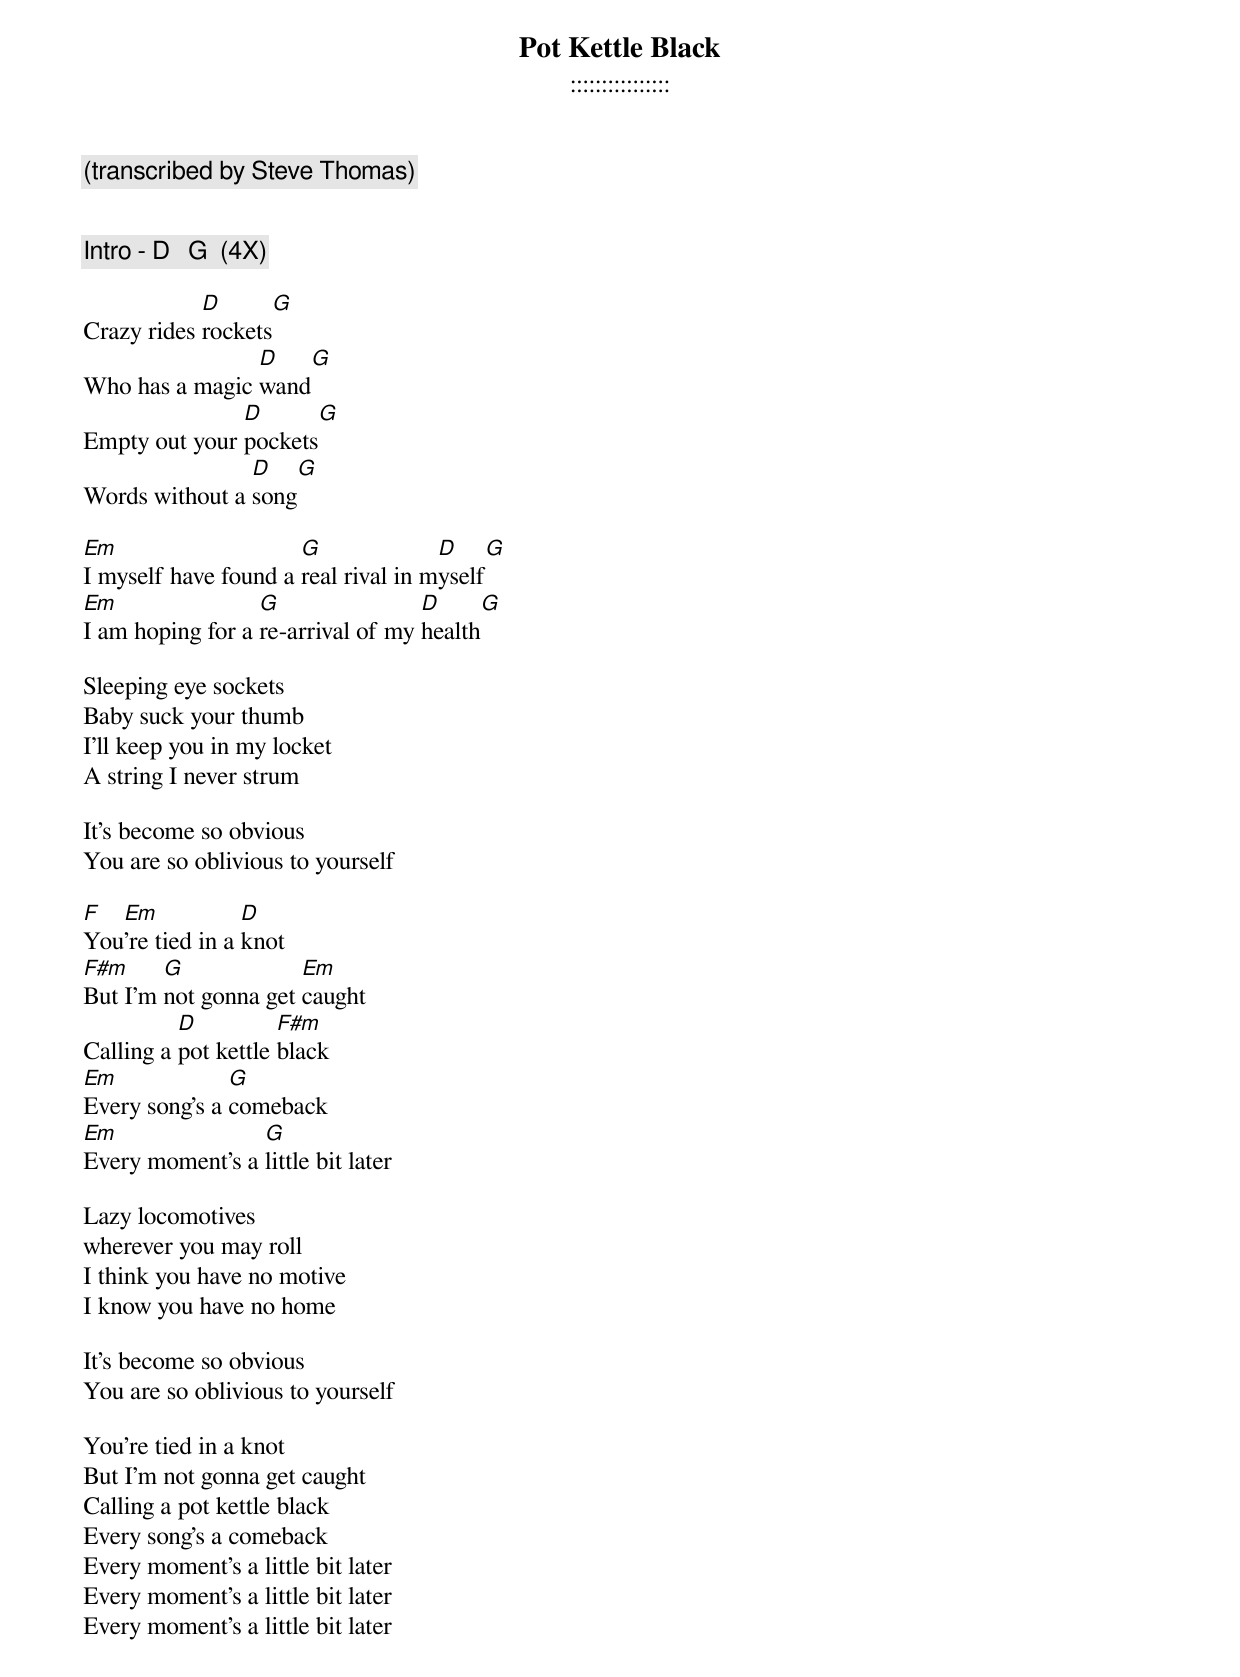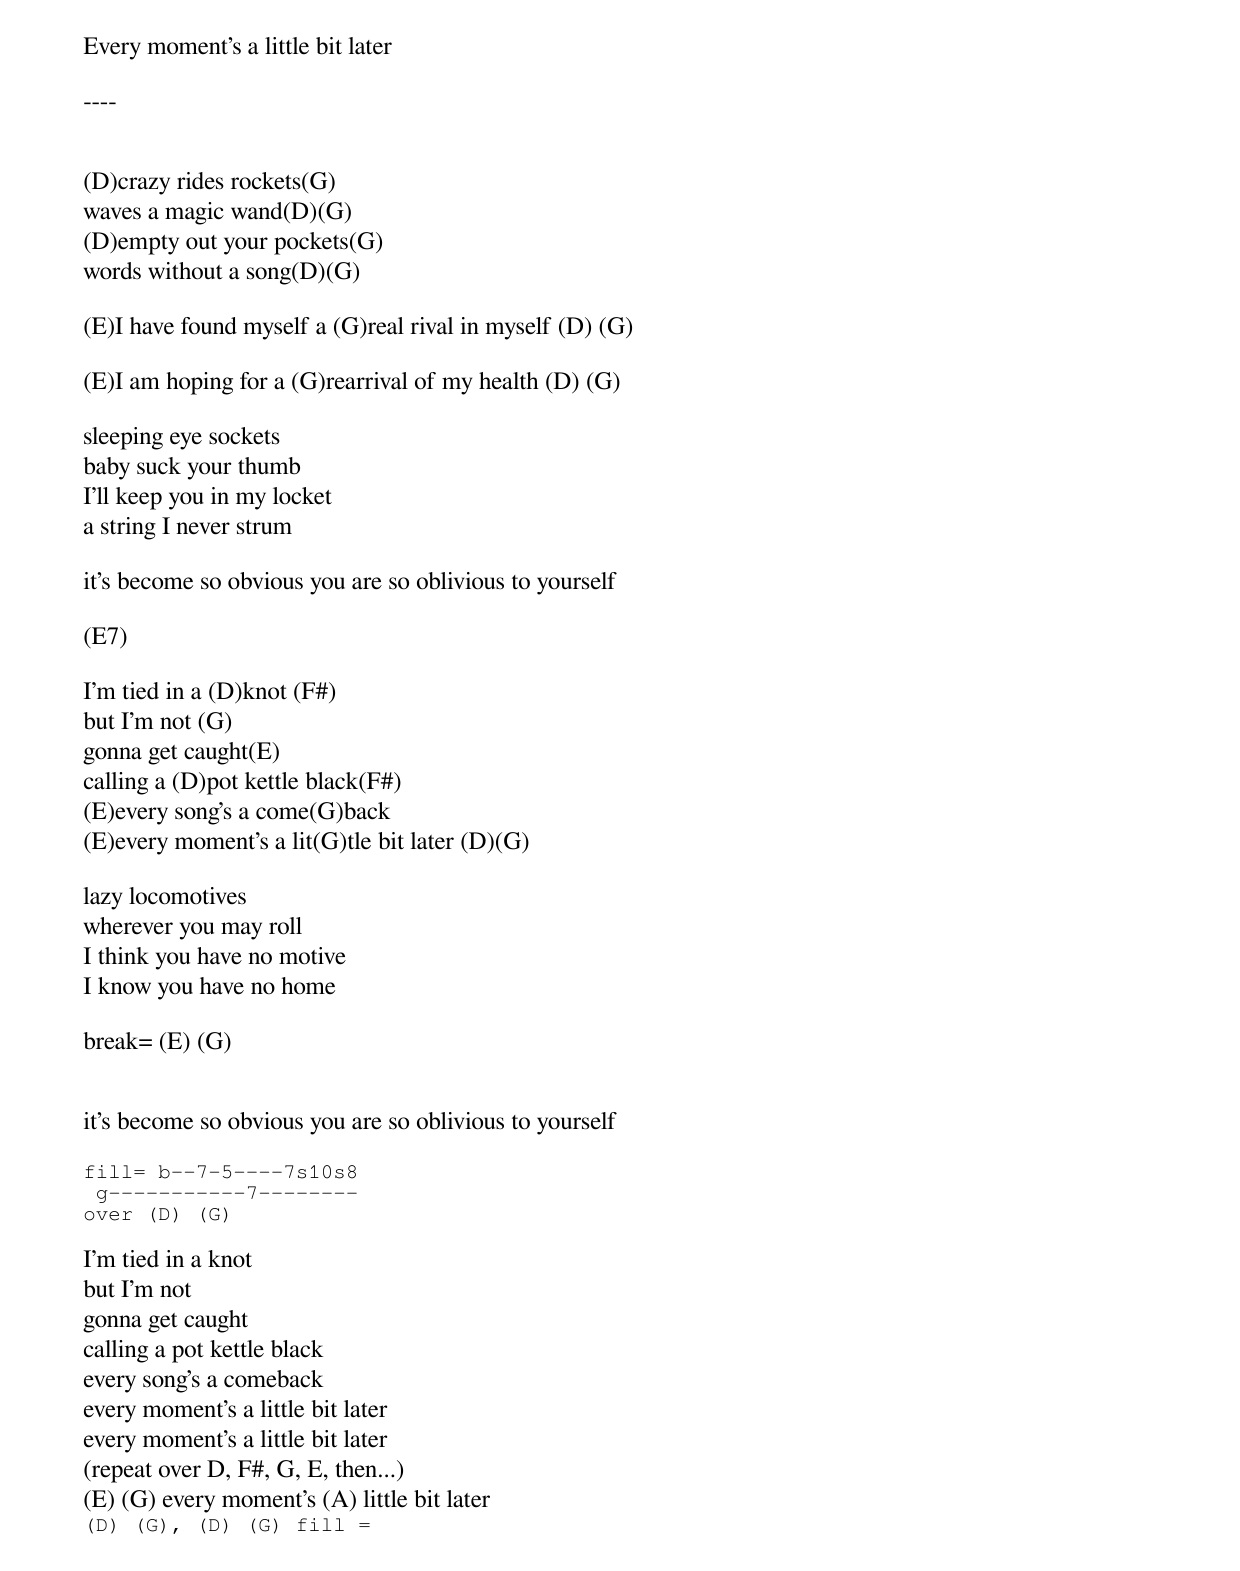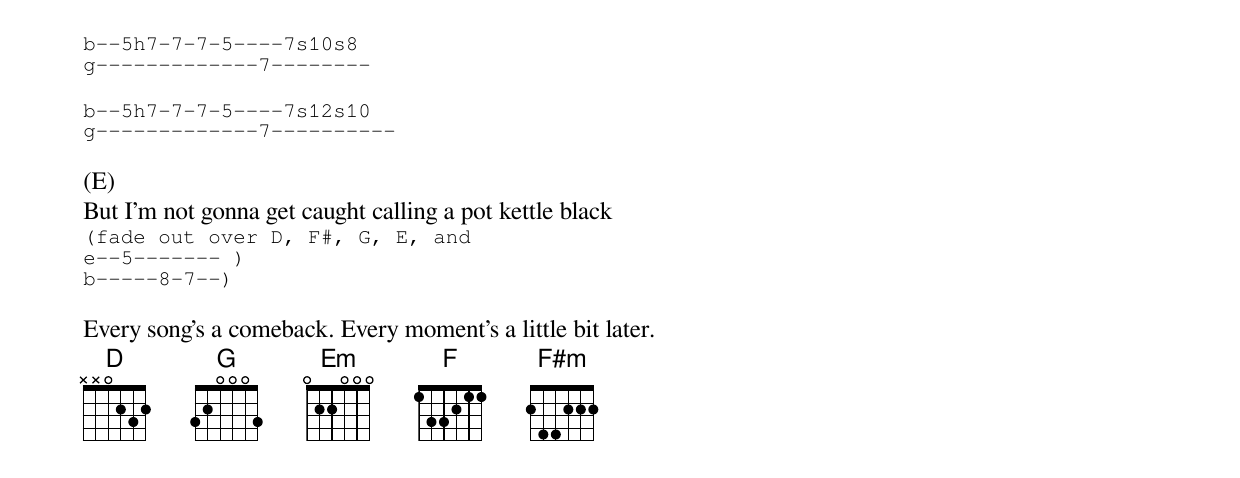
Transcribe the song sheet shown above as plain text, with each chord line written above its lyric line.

Pot Kettle Black
::::::::::::::::

(transcribed by Steve Thomas)


Intro - D   G  (4X)

            D      G
Crazy rides rockets
                D   G
Who has a magic wand
               D      G
Empty out your pockets
                D   G
Words without a song

Em                    G              D    G
I myself have found a real rival in myself
Em                G                D     G
I am hoping for a re-arrival of my health

Sleeping eye sockets
Baby suck your thumb
I'll keep you in my locket
A string I never strum

It's become so obvious
You are so oblivious to yourself

F  Em            D
You're tied in a knot
F#m     G             Em
But I'm not gonna get caught
          D          F#m
Calling a pot kettle black
Em             G
Every song's a comeback
Em               G
Every moment's a little bit later

Lazy locomotives
wherever you may roll
I think you have no motive
I know you have no home

It's become so obvious
You are so oblivious to yourself

You're tied in a knot
But I'm not gonna get caught
Calling a pot kettle black
Every song's a comeback
Every moment's a little bit later
Every moment's a little bit later
Every moment's a little bit later
Every moment's a little bit later

----


(D)crazy rides rockets(G)
waves a magic wand(D)(G)
(D)empty out your pockets(G)
words without a song(D)(G)

(E)I have found myself a (G)real rival in myself (D) (G)

(E)I am hoping for a (G)rearrival of my health (D) (G)

sleeping eye sockets
baby suck your thumb
I'll keep you in my locket
a string I never strum

it's become so obvious you are so oblivious to yourself

(E7)

I'm tied in a (D)knot (F#)
but I'm not (G)
gonna get caught(E)
calling a (D)pot kettle black(F#)
(E)every song's a come(G)back
(E)every moment's a lit(G)tle bit later (D)(G)

lazy locomotives
wherever you may roll
I think you have no motive
I know you have no home

break= (E) (G)


it's become so obvious you are so oblivious to yourself

fill= b--7-5----7s10s8
 g-----------7--------
over (D) (G)

I'm tied in a knot
but I'm not
gonna get caught
calling a pot kettle black
every song's a comeback
every moment's a little bit later
every moment's a little bit later
(repeat over D, F#, G, E, then...)
(E) (G) every moment's (A) little bit later
(D) (G), (D) (G) fill =
b--5h7-7-7-5----7s10s8
g-------------7--------

b--5h7-7-7-5----7s12s10
g-------------7----------

(E)
But I'm not gonna get caught calling a pot kettle black
(fade out over D, F#, G, E, and
e--5------- )
b-----8-7--)

Every song's a comeback. Every moment's a little bit later.
